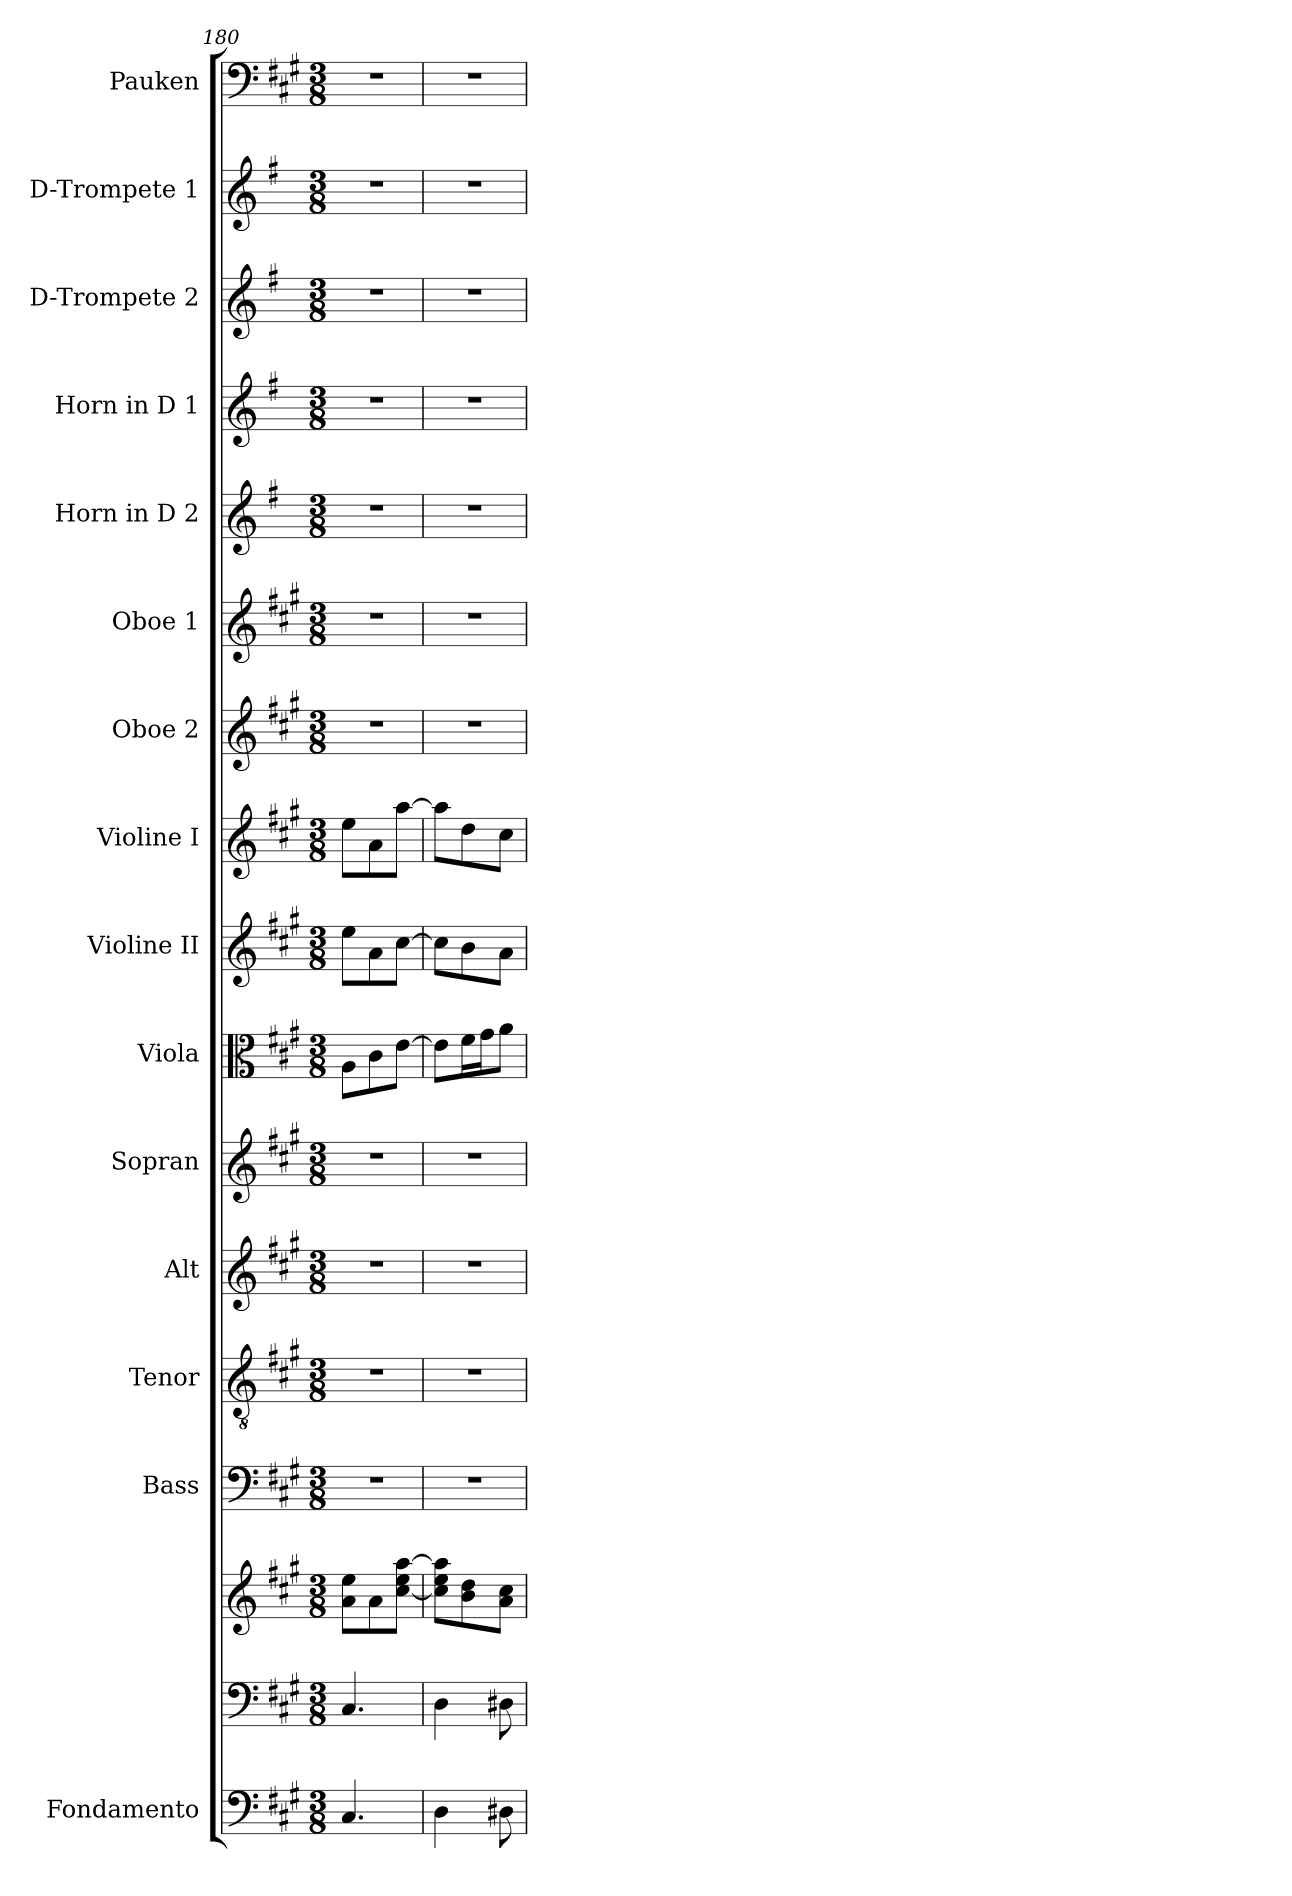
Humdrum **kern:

**kern	**kern	**kern	**kern	**kern	**kern	**kern	**kern	**kern	**kern	**kern	**kern	**kern	**kern	**kern	**kern	**kern
*part16	*part15	*part15	*part14	*part13	*part12	*part11	*part10	*part9	*part8	*part7	*part6	*part5	*part4	*part3	*part2	*part1
*staff17	*staff16	*staff15	*staff14	*staff13	*staff12	*staff11	*staff10	*staff9	*staff8	*staff7	*staff6	*staff5	*staff4	*staff3	*staff2	*staff1
*I"Fondamento	*	*	*I"Bass	*I"Tenor	*I"Alt	*I"Sopran	*I"Viola	*I"Violine II	*I"Violine I	*I"Oboe 2	*I"Oboe 1	*I"Horn in D 2	*I"Horn in D 1	*I"D-Trompete 2	*I"D-Trompete 1	*I"Pauken
*I'F.	*	*	*I'B.	*I'T.	*I'A.	*I'S.	*I'Vla.	*I'Vl. II	*I'Vl. I	*I'Ob. 2	*I'Ob. 1	*	*	*I'D Trp. 2	*I'D Trp. 1	*I'Pk.
*clefF4	*clefF4	*clefG2	*clefF4	*clefGv2	*clefG2	*clefG2	*clefC3	*clefG2	*clefG2	*clefG2	*clefG2	*clefG2	*clefG2	*clefG2	*clefG2	*clefF4
*ITrd7c12	*	*	*	*	*	*	*	*	*	*	*	*ITrd6c10	*ITrd6c10	*ITrd-1c-2	*ITrd-1c-2	*
*k[f#c#g#]	*k[f#c#g#]	*k[f#c#g#]	*k[f#c#g#]	*k[f#c#g#]	*k[f#c#g#]	*k[f#c#g#]	*k[f#c#g#]	*k[f#c#g#]	*k[f#c#g#]	*k[f#c#g#]	*k[f#c#g#]	*k[f#c#g#]	*k[f#c#g#]	*k[f#c#g#]	*k[f#c#g#]	*k[f#c#g#]
*A:	*A:	*A:	*A:	*A:	*A:	*A:	*A:	*A:	*A:	*A:	*A:	*A:	*A:	*A:	*A:	*A:
*M3/8	*M3/8	*M3/8	*M3/8	*M3/8	*M3/8	*M3/8	*M3/8	*M3/8	*M3/8	*M3/8	*M3/8	*M3/8	*M3/8	*M3/8	*M3/8	*M3/8
=180	=180	=180	=180	=180	=180	=180	=180	=180	=180	=180	=180	=180	=180	=180	=180	=180
4.CC#/	4.C#/	8a\ 8ee\L	4.r	4.r	4.r	4.r	8A\L	8ee\L	8ee\L	4.r	4.r	4.r	4.r	4.r	4.r	4.r
.	.	8a\	.	.	.	.	8c#\	8a\	8a\	.	.	.	.	.	.	.
.	.	[8cc#\ 8ee\ [8aa\J	.	.	.	.	[8e\J	[8cc#\J	[8aa\J	.	.	.	.	.	.	.
=181	=181	=181	=181	=181	=181	=181	=181	=181	=181	=181	=181	=181	=181	=181	=181	=181
4DD\	4D\	8cc#\] 8ee\ 8aa\]L	4.r	4.r	4.r	4.r	8e\L]	8cc#\L]	8aa\L]	4.r	4.r	4.r	4.r	4.r	4.r	4.r
.	.	8b\ 8dd\	.	.	.	.	16f#\L	8b\	8dd\	.	.	.	.	.	.	.
.	.	.	.	.	.	.	16g#\J	.	.	.	.	.	.	.	.	.
8DD#X\	8D#X\	8a\ 8cc#\J	.	.	.	.	8a\J	8a\J	8cc#\J	.	.	.	.	.	.	.
=	=	=	=	=	=	=	=	=	=	=	=	=	=	=	=	=
*-	*-	*-	*-	*-	*-	*-	*-	*-	*-	*-	*-	*-	*-	*-	*-	*-
